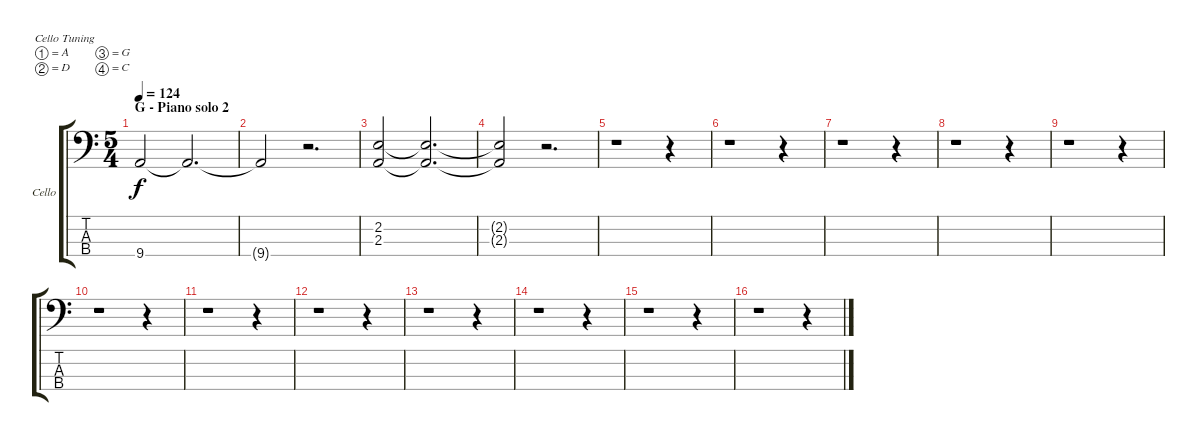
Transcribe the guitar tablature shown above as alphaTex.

\bracketExtendMode groupsimilarinstruments
\firstSystemTrackNameOrientation horizontal
\otherSystemsTrackNameOrientation horizontal
\track ("Cello" "Cello") {instrument cello}
\staff {score tabs}
\tuning (A3 D3 G2 C2)
\ts (5 4)
\section ("" "G - Piano solo 2")
\tempo 124
\clef f4
\scale
0.333333
\ks aminor
9.4.2{dy f} 9.4{t}.2{d} |
\scale
0.333333 9.4{t}.2 r.2{d} |
\scale
0.333333 (2.2 2.3).2 (2.2{t} 2.3{t}).2{d} |
\scale
0.333333 (2.2{t} 2.3{t}).2 r.2{d} |
\scale
0.333333 r.1 r.4 |
\scale
0.333333 r.1 r.4 |
\scale
0.333333 r.1 r.4 |
\scale
0.333333 r.1 r.4 |
\scale
0.333333 r.1 r.4 |
\scale
0.333333 r.1 r.4 |
\scale
0.333333 r.1 r.4 |
\scale
0.333333 r.1 r.4 |
\scale
0.333333 r.1 r.4 |
\scale
0.333333 r.1 r.4 |
\scale
0.333333 r.1 r.4 |
\scale
0.333333 r.1 r.4
